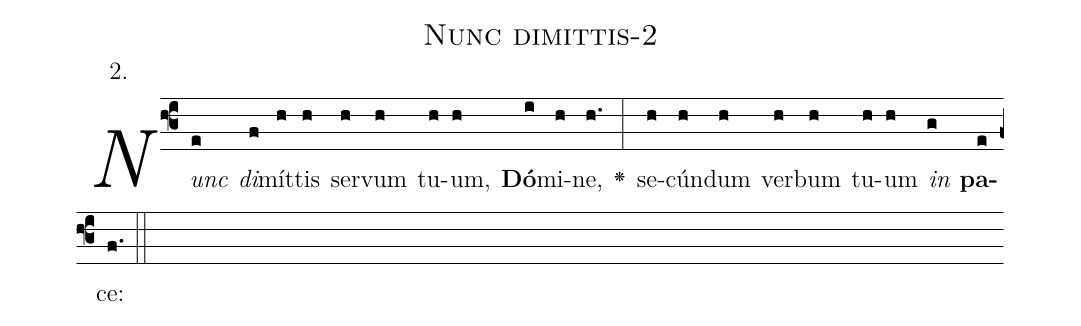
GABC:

name: Nunc dimittis-2;
annotation: 2.;
%%
(f3)<i>Nunc(e) di</i>(f)mít(h)tis(h) ser(h)vum(h) tu(h)um,(h) <b>Dó</b>(i)mi(h)ne,(h.) <v>\greheightstar</v>(:) se(h)cún(h)dum(h) ver(h)bum(h) tu(h)um(h) <i>in</i>(g) <b>pa</b>(e)ce:(f.) (::)


%E(h) u(h) o(h) u(g) a(e) e.(f.) (::)
